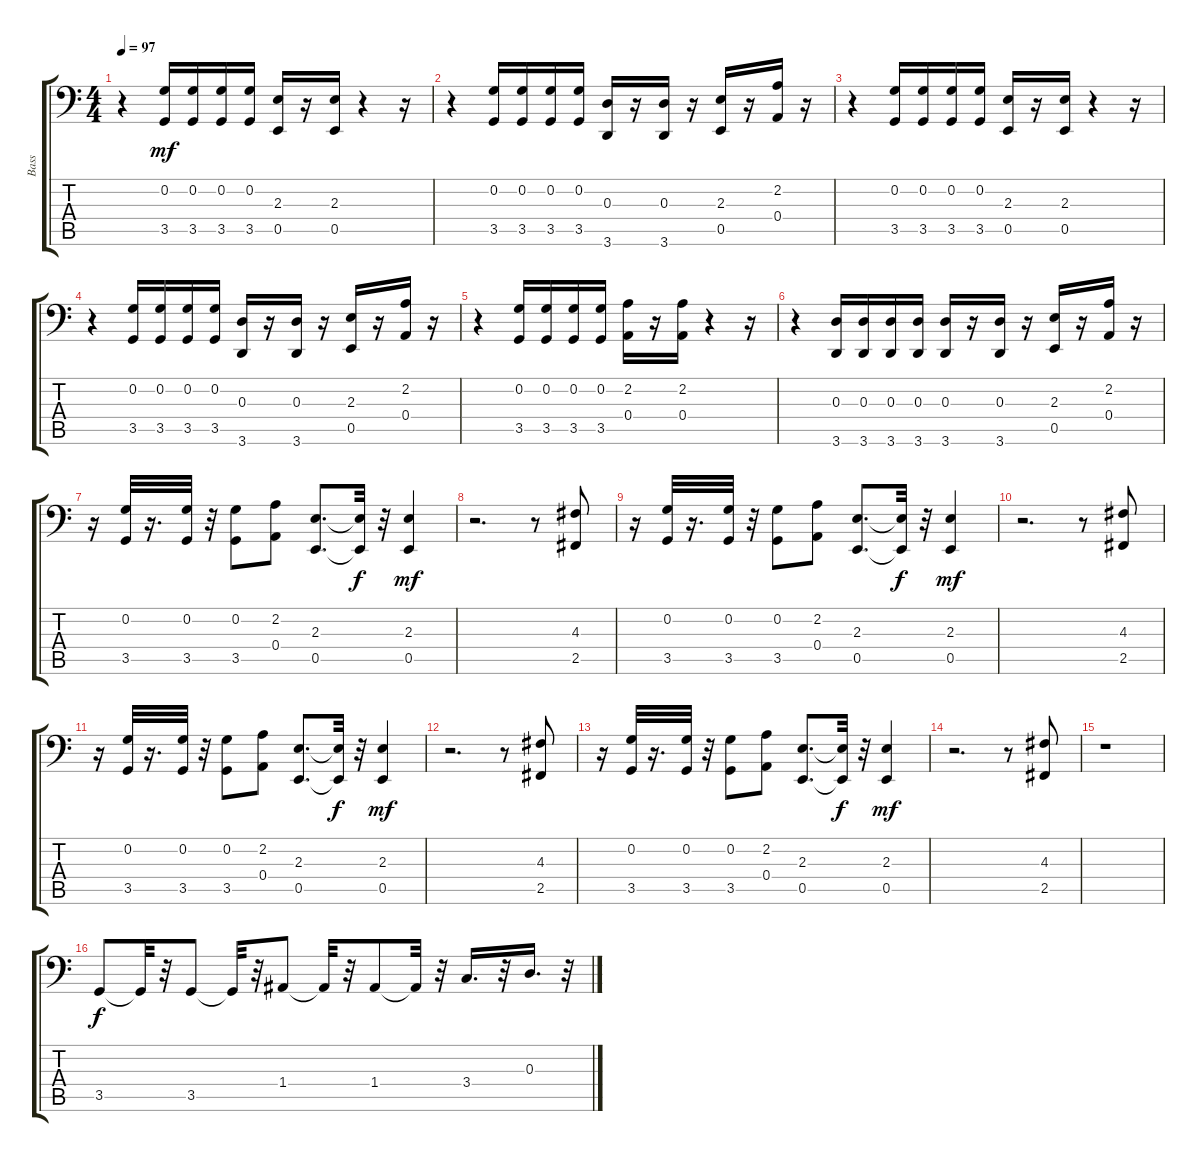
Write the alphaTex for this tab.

\track ("Bass" "Bass") {instrument synthbass2}
\staff {score tabs}
\tuning (C3 G2 D2 A1 E1 B0) {hide}
\ts (4 4)
\tempo 97
\clef f4
\ks c
r.4{dy mf} (0.2 3.5).16 (0.2 3.5).16 (0.2 3.5).16 (0.2 3.5).16 (2.3 0.5).16 r.16 (2.3 0.5).16 r.4 r.16 |
r.4 (0.2 3.5).16 (0.2 3.5).16 (0.2 3.5).16 (0.2 3.5).16 (0.3 3.6).16 r.16 (0.3 3.6).16 r.16 (2.3 0.5).16 r.16 (2.2 0.4).16 r.16 |
r.4 (0.2 3.5).16 (0.2 3.5).16 (0.2 3.5).16 (0.2 3.5).16 (2.3 0.5).16 r.16 (2.3 0.5).16 r.4 r.16 |
r.4 (0.2 3.5).16 (0.2 3.5).16 (0.2 3.5).16 (0.2 3.5).16 (0.3 3.6).16 r.16 (0.3 3.6).16 r.16 (2.3 0.5).16 r.16 (2.2 0.4).16 r.16 |
r.4 (0.2 3.5).16 (0.2 3.5).16 (0.2 3.5).16 (0.2 3.5).16 (2.2 0.4).16 r.16 (2.2 0.4).16 r.4 r.16 |
r.4 (0.3 3.6).16 (0.3 3.6).16 (0.3 3.6).16 (0.3 3.6).16 (0.3 3.6).16 r.16 (0.3 3.6).16 r.16 (2.3 0.5).16 r.16 (2.2 0.4).16 r.16 |
r.16 (0.2 3.5).32 r.16{d} (0.2 3.5).32 r.32 (0.2 3.5).8 (2.2 0.4).8 (2.3 0.5).8{d} (2.3{t} 0.5{t}).32{dy f} r.32 (2.3 0.5).4{dy mf} |
r.2{d} r.8 (4.3 2.5).8 |
r.16 (0.2 3.5).32 r.16{d} (0.2 3.5).32 r.32 (0.2 3.5).8 (2.2 0.4).8 (2.3 0.5).8{d} (2.3{t} 0.5{t}).32{dy f} r.32 (2.3 0.5).4{dy mf} |
r.2{d} r.8 (4.3 2.5).8 |
r.16 (0.2 3.5).32 r.16{d} (0.2 3.5).32 r.32 (0.2 3.5).8 (2.2 0.4).8 (2.3 0.5).8{d} (2.3{t} 0.5{t}).32{dy f} r.32 (2.3 0.5).4{dy mf} |
r.2{d} r.8 (4.3 2.5).8 |
r.16 (0.2 3.5).32 r.16{d} (0.2 3.5).32 r.32 (0.2 3.5).8 (2.2 0.4).8 (2.3 0.5).8{d} (2.3{t} 0.5{t}).32{dy f} r.32 (2.3 0.5).4{dy mf} |
r.2{d} r.8 (4.3 2.5).8 |
r.1 |
3.5.8{dy f} 3.5{t}.32 r.32 3.5.8 3.5{t}.32 r.32 1.4.8 1.4{t}.32 r.32 1.4.8 1.4{t}.32 r.32 3.4.16{d} r.32 0.3.16{d} r.32
